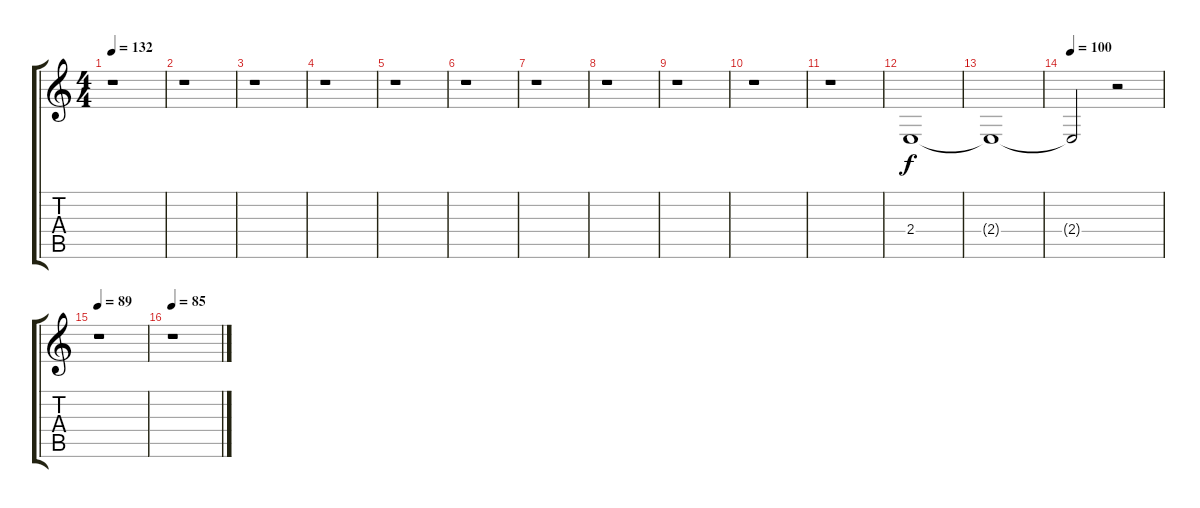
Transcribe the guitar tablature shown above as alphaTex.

\track "" {instrument telephonering}
\staff {score tabs}
\tuning (E4 B3 G3 D3 A2 E2) {hide}
\ts (4 4)
\tempo 132
\clef g2
\ks c
r.1{dy f} |
r.1 |
r.1 |
r.1 |
r.1 |
r.1 |
r.1 |
r.1 |
r.1 |
r.1 |
r.1 |
2.4.1{balance 16} |
2.4{t}.1 |
\tempo 100
2.4{t}.2 r.2 |
\tempo 89
r.1 |
\tempo 85
r.1
